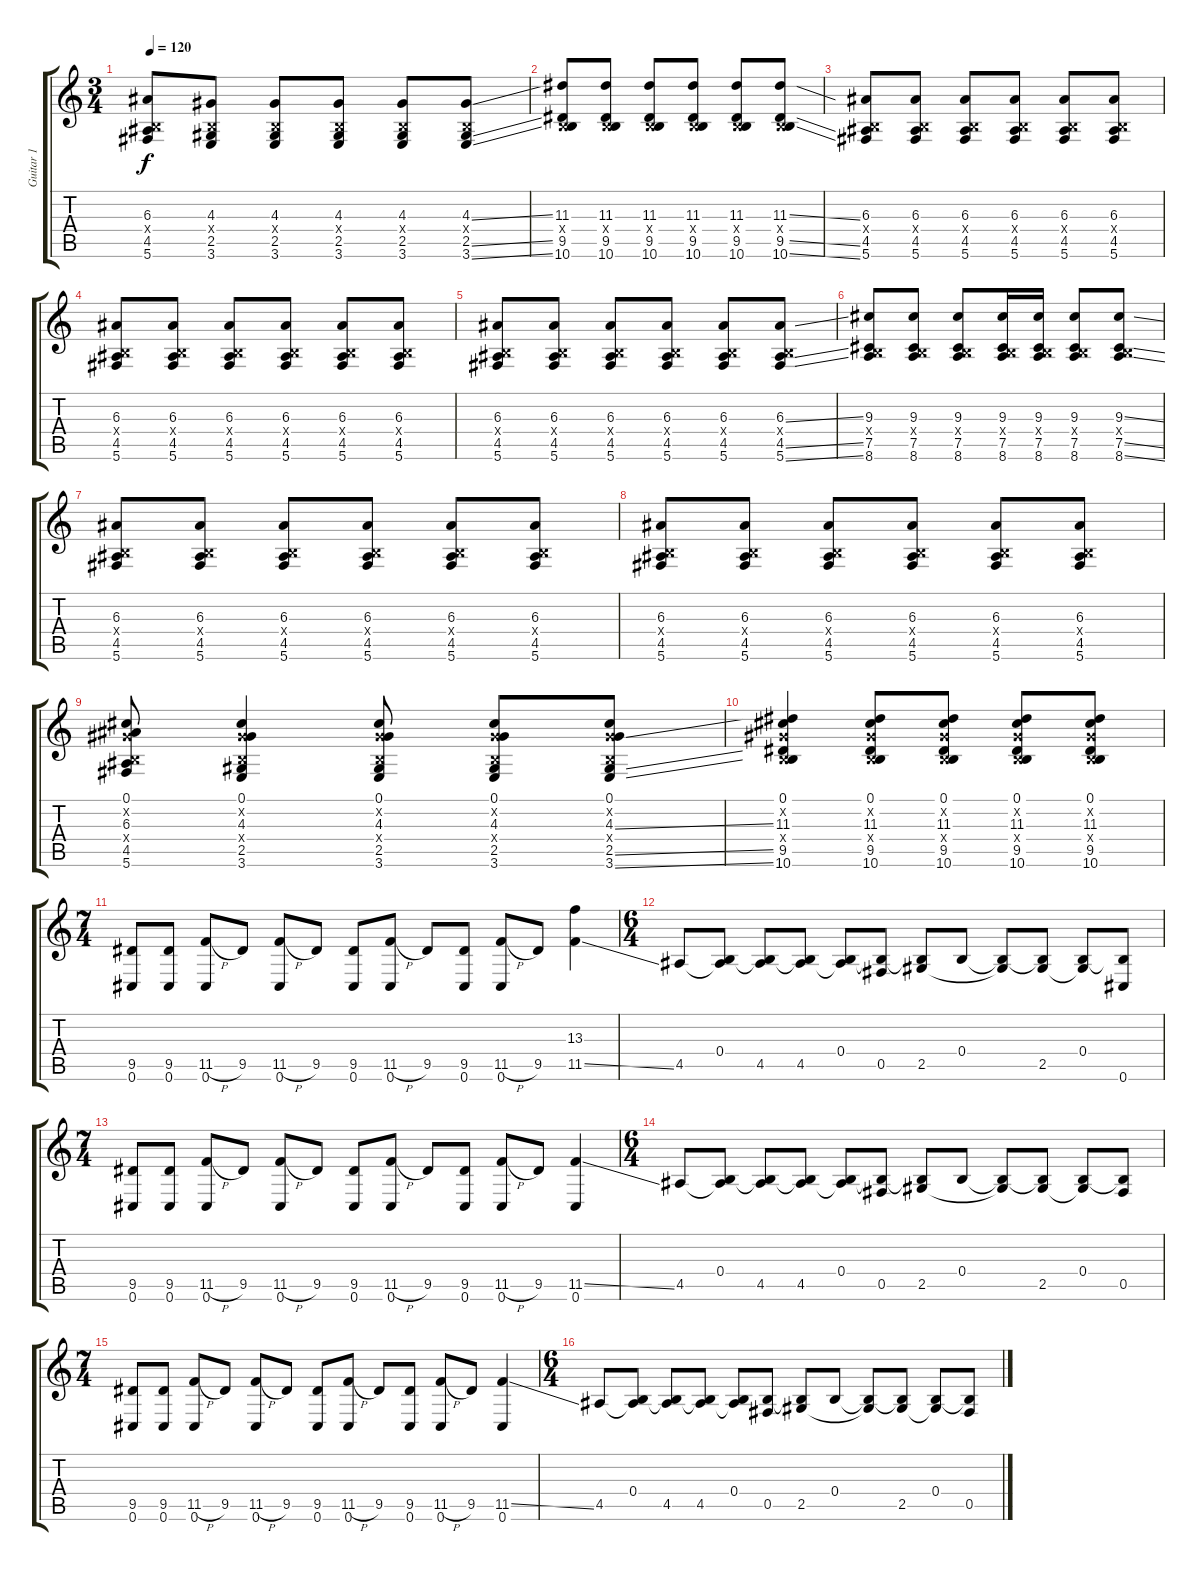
\track ("Guitar 1" "Guitar 1") {instrument overdrivenguitar}
\staff {score tabs}
\tuning (Db4 Ab3 E3 B2 Gb2 Db2) {hide}
\ts (3 4)
\tempo 120
\clef g2
\ks c
(6.3 0.4{x} 4.5 5.6).8{dy f} (4.3 0.4{x} 2.5 3.6).8 (4.3 0.4{x} 2.5 3.6).8 (4.3 0.4{x} 2.5 3.6).8 (4.3 0.4{x} 2.5 3.6).8 (4.3{ss} 0.4{x} 2.5{ss} 3.6{ss}).8 |
(11.3 0.4{x} 9.5 10.6).8 (11.3 0.4{x} 9.5 10.6).8 (11.3 0.4{x} 9.5 10.6).8 (11.3 0.4{x} 9.5 10.6).8 (11.3 0.4{x} 9.5 10.6).8 (11.3{ss} 0.4{x} 9.5{ss} 10.6{ss}).8 |
(6.3 0.4{x} 4.5 5.6).8 (6.3 0.4{x} 4.5 5.6).8 (6.3 0.4{x} 4.5 5.6).8 (6.3 0.4{x} 4.5 5.6).8 (6.3 0.4{x} 4.5 5.6).8 (6.3 0.4{x} 4.5 5.6).8 |
(6.3 0.4{x} 4.5 5.6).8 (6.3 0.4{x} 4.5 5.6).8 (6.3 0.4{x} 4.5 5.6).8 (6.3 0.4{x} 4.5 5.6).8 (6.3 0.4{x} 4.5 5.6).8 (6.3 0.4{x} 4.5 5.6).8 |
(6.3 0.4{x} 4.5 5.6).8 (6.3 0.4{x} 4.5 5.6).8 (6.3 0.4{x} 4.5 5.6).8 (6.3 0.4{x} 4.5 5.6).8 (6.3 0.4{x} 4.5 5.6).8 (6.3{ss} 0.4{x} 4.5{ss} 5.6{ss}).8 |
(9.3 0.4{x} 7.5 8.6).8 (9.3 0.4{x} 7.5 8.6).8 (9.3 0.4{x} 7.5 8.6).8 (9.3 0.4{x} 7.5 8.6).16 (9.3 0.4{x} 7.5 8.6).16 (9.3 0.4{x} 7.5 8.6).8 (9.3{ss} 0.4{x} 7.5{ss} 8.6{ss}).8 |
(6.3 0.4{x} 4.5 5.6).8 (6.3 0.4{x} 4.5 5.6).8 (6.3 0.4{x} 4.5 5.6).8 (6.3 0.4{x} 4.5 5.6).8 (6.3 0.4{x} 4.5 5.6).8 (6.3 0.4{x} 4.5 5.6).8 |
(6.3 0.4{x} 4.5 5.6).8 (6.3 0.4{x} 4.5 5.6).8 (6.3 0.4{x} 4.5 5.6).8 (6.3 0.4{x} 4.5 5.6).8 (6.3 0.4{x} 4.5 5.6).8 (6.3 0.4{x} 4.5 5.6).8 |
(0.1 0.2{x} 6.3 0.4{x} 4.5 5.6).8 (0.1 0.2{x} 4.3 0.4{x} 2.5 3.6).4 (0.1 0.2{x} 4.3 0.4{x} 2.5 3.6).8 (0.1 0.2{x} 4.3 0.4{x} 2.5 3.6).8 (0.1 0.2{x} 4.3{ss} 0.4{x} 2.5{ss} 3.6{ss}).8 |
(0.1 0.2{x} 11.3 0.4{x} 9.5 10.6).4 (0.1 0.2{x} 11.3 0.4{x} 9.5 10.6).8 (0.1 0.2{x} 11.3 0.4{x} 9.5 10.6).8 (0.1 0.2{x} 11.3 0.4{x} 9.5 10.6).8 (0.1 0.2{x} 11.3 0.4{x} 9.5 10.6).8 |
\ts (7 4)
(9.5 0.6).8 (9.5 0.6).8 (11.5{h} 0.6).8 9.5.8 (11.5{h} 0.6).8 9.5.8 (9.5 0.6).8 (11.5{h} 0.6).8 9.5.8 (9.5 0.6).8 (11.5{h} 0.6).8 9.5.8 (13.3 11.5{ss}).4 |
\ts (6 4)
4.5.8 (0.4 4.5{t}).8 (0.4{t} 4.5).8 (0.4{t} 4.5).8 (0.4 4.5{t}).8 (0.4{t} 0.5).8 (0.4{t} 2.5).8 0.4.8 (0.4{t} 2.5{t}).8 (0.4{t} 2.5).8 (0.4 2.5{t}).8 (0.4{t} 0.6).8 |
\ts (7 4)
(9.5 0.6).8 (9.5 0.6).8 (11.5{h} 0.6).8 9.5.8 (11.5{h} 0.6).8 9.5.8 (9.5 0.6).8 (11.5{h} 0.6).8 9.5.8 (9.5 0.6).8 (11.5{h} 0.6).8 9.5.8 (11.5{ss} 0.6).4 |
\ts (6 4)
4.5.8 (0.4 4.5{t}).8 (0.4{t} 4.5).8 (0.4{t} 4.5).8 (0.4 4.5{t}).8 (0.4{t} 0.5).8 (0.4{t} 2.5).8 0.4.8 (0.4{t} 2.5{t}).8 (0.4{t} 2.5).8 (0.4 2.5{t}).8 (0.4{t} 0.5).8 |
\ts (7 4)
(9.5 0.6).8 (9.5 0.6).8 (11.5{h} 0.6).8 9.5.8 (11.5{h} 0.6).8 9.5.8 (9.5 0.6).8 (11.5{h} 0.6).8 9.5.8 (9.5 0.6).8 (11.5{h} 0.6).8 9.5.8 (11.5{ss} 0.6).4 |
\ts (6 4)
4.5.8 (0.4 4.5{t}).8 (0.4{t} 4.5).8 (0.4{t} 4.5).8 (0.4 4.5{t}).8 (0.4{t} 0.5).8 (0.4{t} 2.5).8 0.4.8 (0.4{t} 2.5{t}).8 (0.4{t} 2.5).8 (0.4 2.5{t}).8 (0.4{t} 0.5).8
